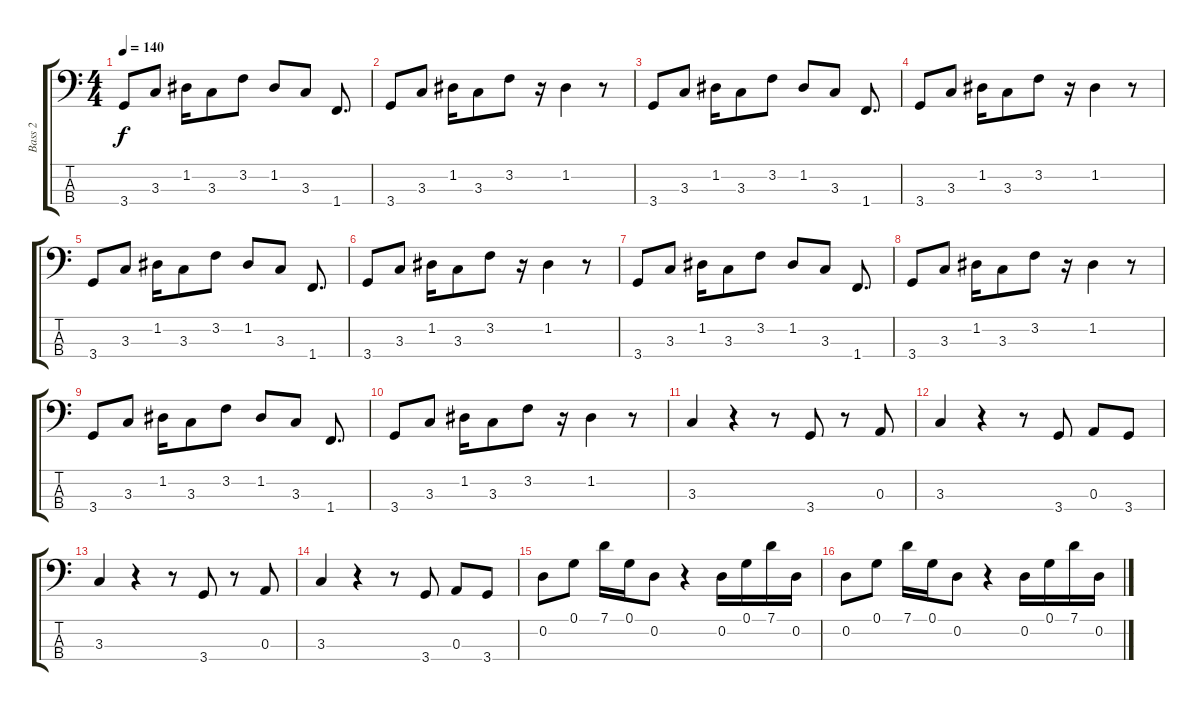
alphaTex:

\track ("Bass 2" "Bass 2") {instrument electricbassfinger}
\staff {score tabs}
\tuning (G2 D2 A1 E1) {hide}
\ts (4 4)
\tempo 140
\clef f4
\ks c
3.4.8{dy f} 3.3.8 1.2.16 3.3.8 3.2.8 1.2.8 3.3.8 1.4.8{d} |
3.4.8 3.3.8 1.2.16 3.3.8 3.2.8 r.16 1.2.4 r.8 |
3.4.8 3.3.8 1.2.16 3.3.8 3.2.8 1.2.8 3.3.8 1.4.8{d} |
3.4.8 3.3.8 1.2.16 3.3.8 3.2.8 r.16 1.2.4 r.8 |
3.4.8 3.3.8 1.2.16 3.3.8 3.2.8 1.2.8 3.3.8 1.4.8{d} |
3.4.8 3.3.8 1.2.16 3.3.8 3.2.8 r.16 1.2.4 r.8 |
3.4.8 3.3.8 1.2.16 3.3.8 3.2.8 1.2.8 3.3.8 1.4.8{d} |
3.4.8 3.3.8 1.2.16 3.3.8 3.2.8 r.16 1.2.4 r.8 |
3.4.8 3.3.8 1.2.16 3.3.8 3.2.8 1.2.8 3.3.8 1.4.8{d} |
3.4.8 3.3.8 1.2.16 3.3.8 3.2.8 r.16 1.2.4 r.8 |
3.3.4 r.4 r.8 3.4.8 r.8 0.3.8 |
3.3.4 r.4 r.8 3.4.8 0.3.8 3.4.8 |
3.3.4 r.4 r.8 3.4.8 r.8 0.3.8 |
3.3.4 r.4 r.8 3.4.8 0.3.8 3.4.8 |
0.2.8 0.1.8 7.1.16 0.1.16 0.2.8 r.4 0.2.16 0.1.16 7.1.16 0.2.16 |
0.2.8 0.1.8 7.1.16 0.1.16 0.2.8 r.4 0.2.16 0.1.16 7.1.16 0.2.16
